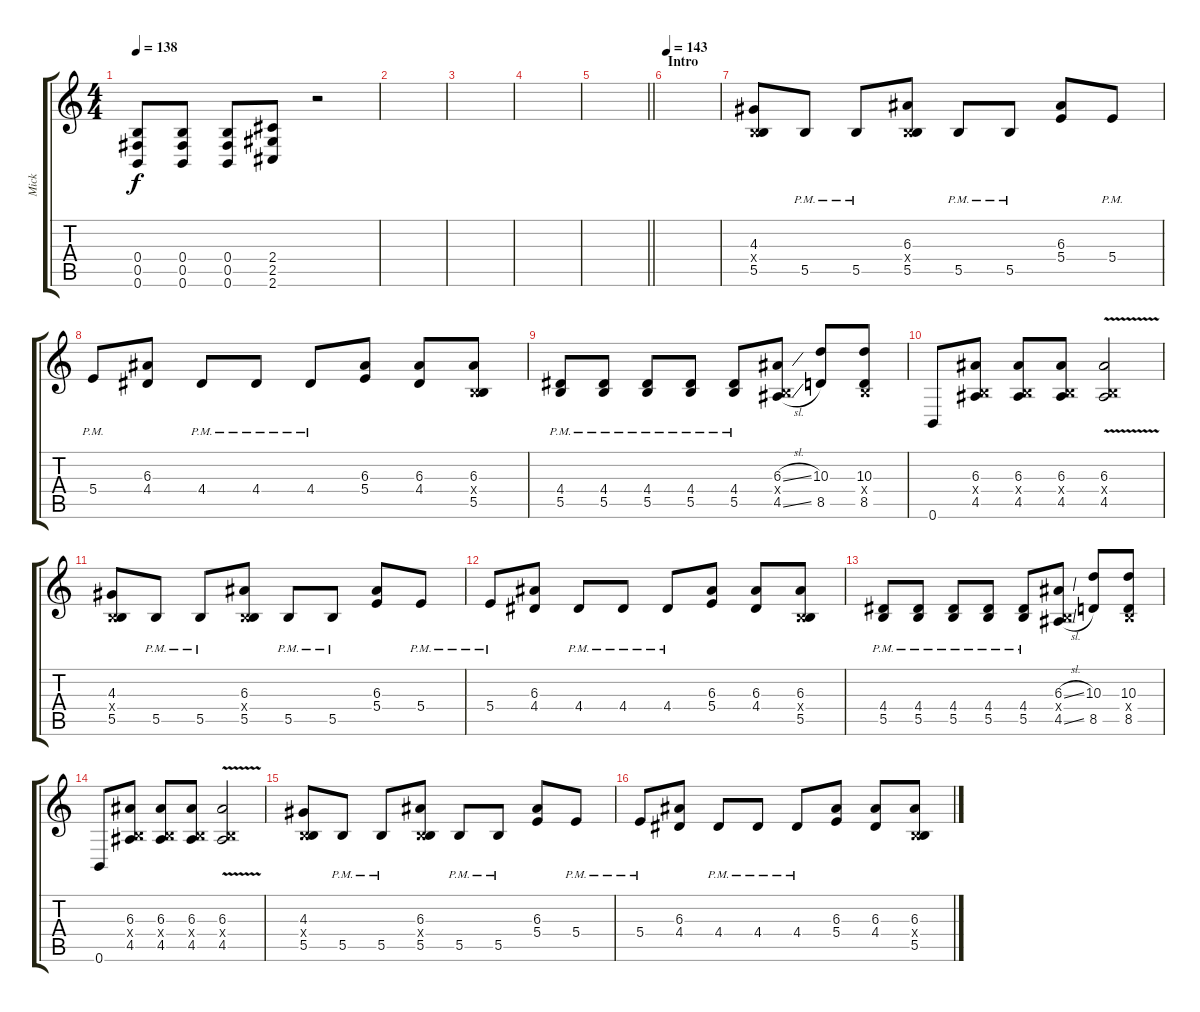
\track ("Mick" "Mick") {instrument distortionguitar}
\staff {score tabs}
\tuning (Db4 Ab3 E3 B2 Gb2 B1) {hide}
\ts (4 4)
\tempo 138
\clef g2
\ks c
(0.4 0.5 0.6).8{dy f} (0.4 0.5 0.6).8 (0.4 0.5 0.6).8 (2.4 2.5 2.6).8 r.2 |
|
|
|
\barLineRight lightlight
|
\section ("" "Intro")
\tempo 143
|
(4.3 0.4{x} 5.5).8 5.5{pm}.8 5.5{pm}.8 (6.3 0.4{x} 5.5).8 5.5{pm}.8 5.5{pm}.8 (6.3 5.4).8 5.4{pm}.8 |
5.4{pm}.8 (6.3 4.4).8 4.4{pm}.8 4.4{pm}.8 4.4{pm}.8 (6.3 5.4).8 (6.3 4.4).8 (6.3 0.4{x} 5.5).8 |
(4.4{pm} 5.5{pm}).8 (4.4{pm} 5.5{pm}).8 (4.4{pm} 5.5{pm}).8 (4.4{pm} 5.5{pm}).8 (4.4{pm} 5.5{pm}).8 (6.3{sl} 0.4{x} 4.5{sl}).8 (10.3 8.5).8 (10.3 0.4{x} 8.5).8 |
0.6.8 (6.3 0.4{x} 4.5).8 (6.3 0.4{x} 4.5).8 (6.3 0.4{x} 4.5).8 (6.3{v} 0.4{x} 4.5{v}).2 |
(4.3 0.4{x} 5.5).8 5.5{pm}.8 5.5{pm}.8 (6.3 0.4{x} 5.5).8 5.5{pm}.8 5.5{pm}.8 (6.3 5.4).8 5.4{pm}.8 |
5.4{pm}.8 (6.3 4.4).8 4.4{pm}.8 4.4{pm}.8 4.4{pm}.8 (6.3 5.4).8 (6.3 4.4).8 (6.3 0.4{x} 5.5).8 |
(4.4{pm} 5.5{pm}).8 (4.4{pm} 5.5{pm}).8 (4.4{pm} 5.5{pm}).8 (4.4{pm} 5.5{pm}).8 (4.4{pm} 5.5{pm}).8 (6.3{sl} 0.4{x} 4.5{sl}).8 (10.3 8.5).8 (10.3 0.4{x} 8.5).8 |
0.6.8 (6.3 0.4{x} 4.5).8 (6.3 0.4{x} 4.5).8 (6.3 0.4{x} 4.5).8 (6.3{v} 0.4{x} 4.5{v}).2 |
(4.3 0.4{x} 5.5).8 5.5{pm}.8 5.5{pm}.8 (6.3 0.4{x} 5.5).8 5.5{pm}.8 5.5{pm}.8 (6.3 5.4).8 5.4{pm}.8 |
5.4{pm}.8 (6.3 4.4).8 4.4{pm}.8 4.4{pm}.8 4.4{pm}.8 (6.3 5.4).8 (6.3 4.4).8 (6.3 0.4{x} 5.5).8
